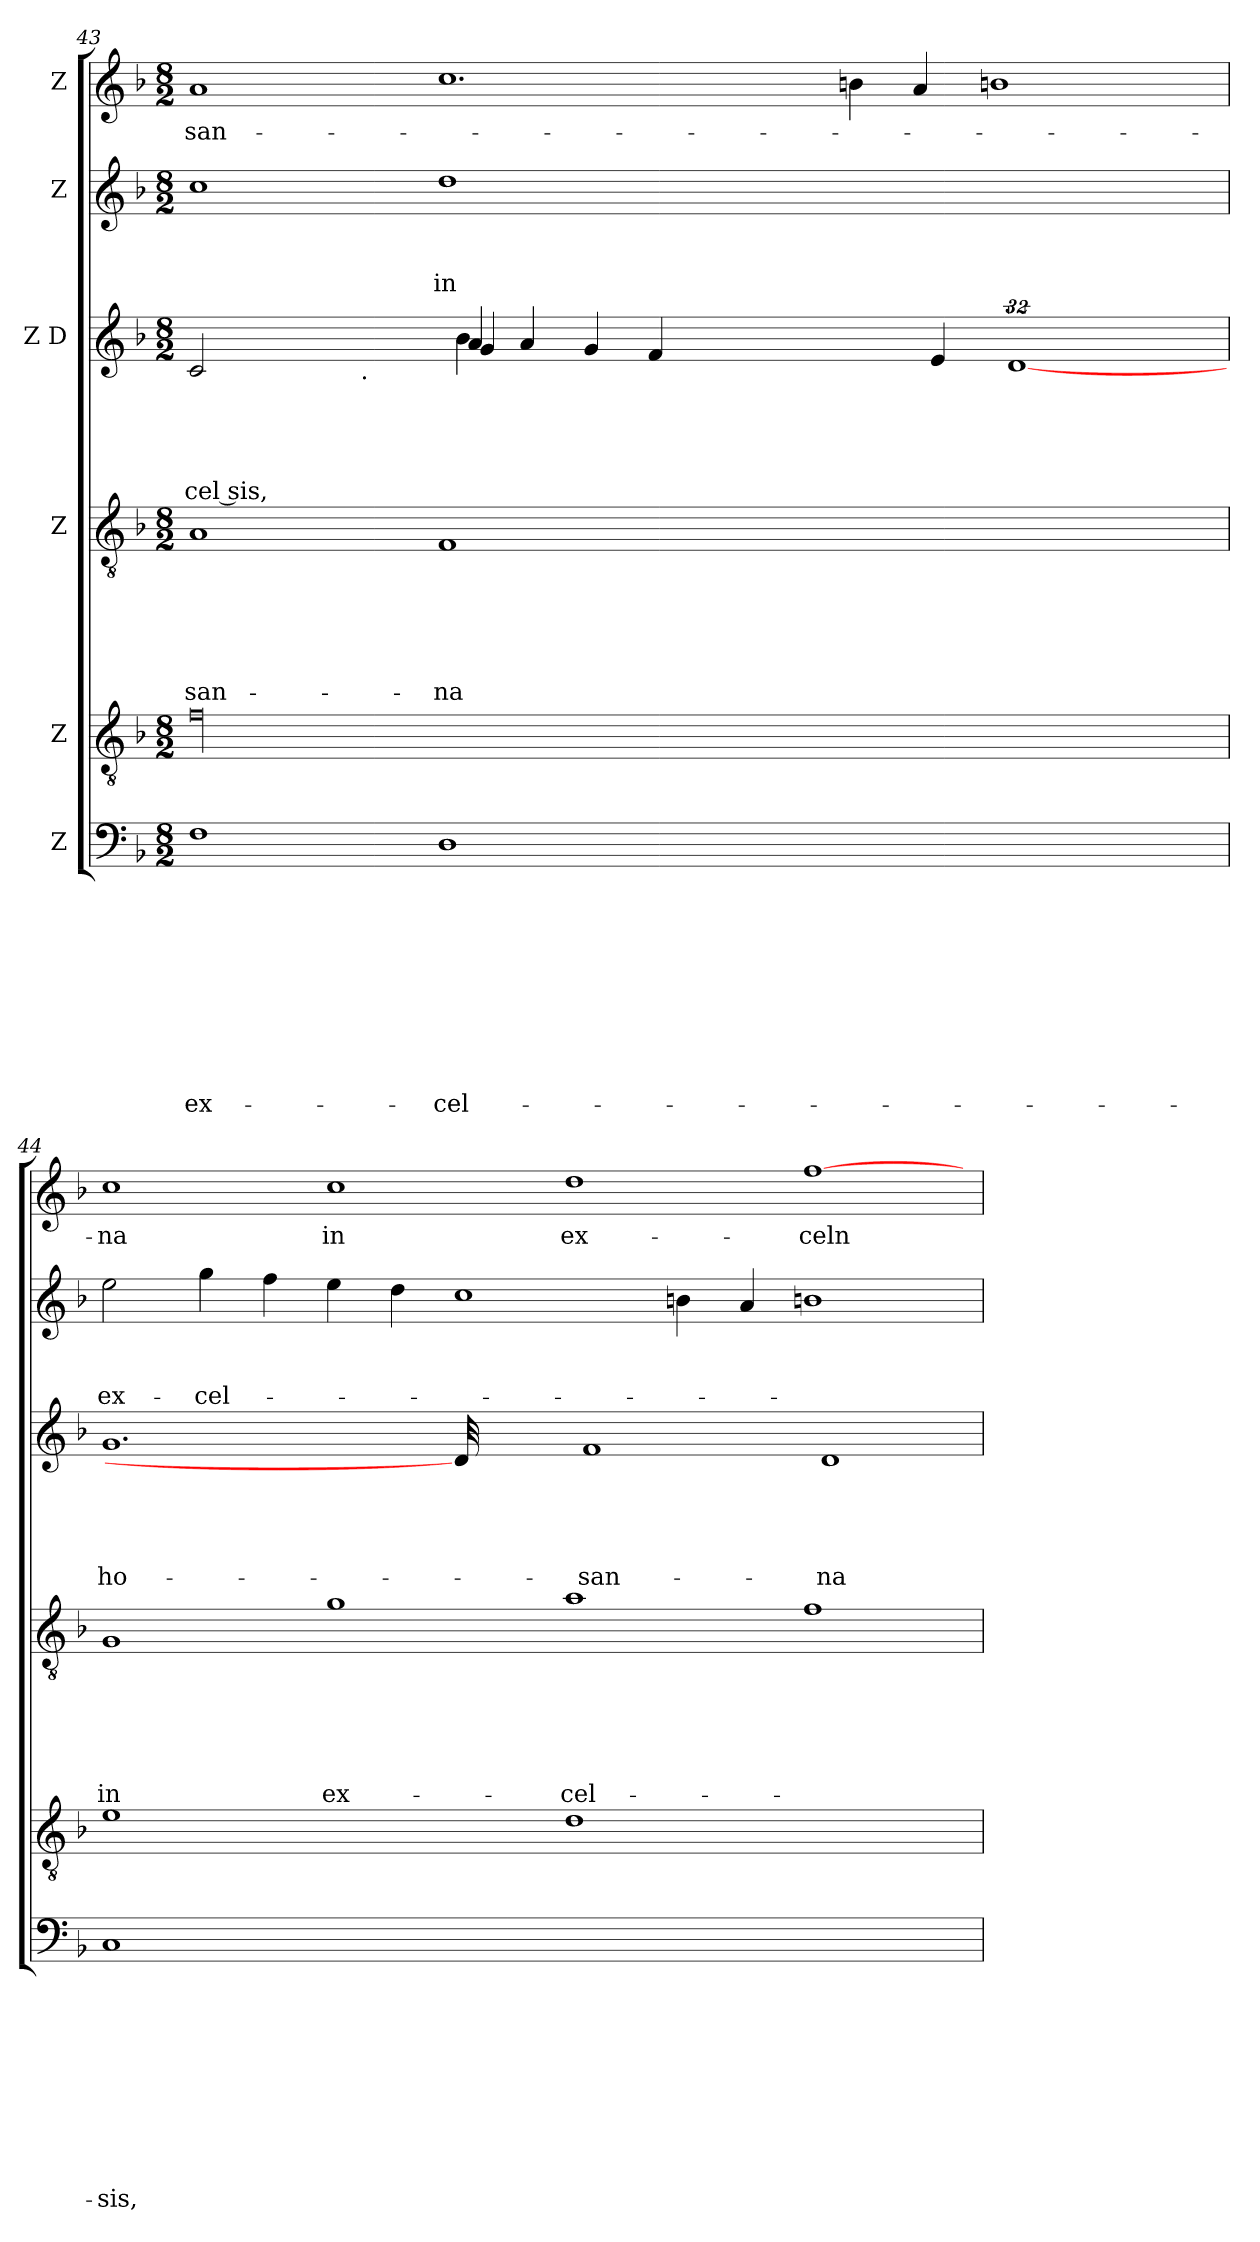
**kern	**text	**text	**text	**text	**text	**text	**text	**text	**text	**text	**kern	**kern	**text	**text	**text	**text	**text	**text	**kern	**text	**text	**text	**text	**text	**kern	**text	**text	**text	**kern	**text
*part6	*part6	*part6	*part6	*part6	*part6	*part6	*part6	*part6	*part6	*part6	*part5	*part4	*part4	*part4	*part4	*part4	*part4	*part4	*part3	*part3	*part3	*part3	*part3	*part3	*part2	*part2	*part2	*part2	*part1	*part1
*staff6	*staff6	*staff6	*staff6	*staff6	*staff6	*staff6	*staff6	*staff6	*staff6	*staff6	*staff5	*staff4	*staff4	*staff4	*staff4	*staff4	*staff4	*staff4	*staff3	*staff3	*staff3	*staff3	*staff3	*staff3	*staff2	*staff2	*staff2	*staff2	*staff1	*staff1
*I"Z	*	*	*	*	*	*	*	*	*	*	*I"Z	*I"Z	*	*	*	*	*	*	*I"Z D	*	*	*	*	*	*I"Z	*	*	*	*I"Z	*
*clefF4	*	*	*	*	*	*	*	*	*	*	*clefGv2	*clefGv2	*	*	*	*	*	*	*clefG2	*	*	*	*	*	*clefG2	*	*	*	*clefG2	*
*k[b-]	*	*	*	*	*	*	*	*	*	*	*k[b-]	*k[b-]	*	*	*	*	*	*	*k[b-]	*	*	*	*	*	*k[b-]	*	*	*	*k[b-]	*
*F:	*	*	*	*	*	*	*	*	*	*	*F:	*F:	*	*	*	*	*	*	*F:	*	*	*	*	*	*F:	*	*	*	*F:	*
*M8/2	*	*	*	*	*	*	*	*	*	*	*M8/2	*M8/2	*	*	*	*	*	*	*M8/2	*	*	*	*	*	*M8/2	*	*	*	*M8/2	*
=43	=43	=43	=43	=43	=43	=43	=43	=43	=43	=43	=43	=43	=43	=43	=43	=43	=43	=43	=43	=43	=43	=43	=43	=43	=43	=43	=43	=43	=43	=43
!	!	!	!	!	!	!	!	!	!	!LO:LY:b:rj	!	!	!	!	!	!	!	!LO:LY:b	!	!	!	!	!	!LO:LY:b	!	!	!	!	!	!LO:LY:b
*	*	*	*	*	*	*	*	*	*	*	*	*	*	*	*	*	*	*	*^	*	*	*	*	*	*	*	*	*	*	*
*	*	*	*	*	*	*	*	*	*	*	*	*	*	*	*	*	*	*	*	*^	*	*	*	*	*	*	*	*	*	*	*
1F	.	.	.	.	.	.	.	.	.	ex-	00f	1A	.	.	.	.	.	-san-	2c/	32ryy	32ryy	.	.	.	.	-cel sis,	1cc	.	.	.	1a	-san-
.	.	.	.	.	.	.	.	.	.	.	.	.	.	.	.	.	.	.	.	1ryy	1ryy	.	.	.	.	.	.	.	.	.	.	.
.	.	.	.	.	.	.	.	.	.	.	.	.	.	.	.	.	.	.	8ryy	.	.	.	.	.	.	.	.	.	.	.	.	.
.	.	.	.	.	.	.	.	.	.	.	.	.	.	.	.	.	.	.	32ryy	.	.	.	.	.	.	.	.	.	.	.	.	.
!	!	!	!	!	!	!	!	!	!	!	!	!	!	!	!	!	!	!	!LO:TX:b:t=.	!	!	!	!	!	!	!	!	!	!	!	!	!
.	.	.	.	.	.	.	.	.	.	.	.	.	.	.	.	.	.	.	4.ryy	.	.	.	.	.	.	.	.	.	.	.	.	.
!	!	!	!	!	!	!	!	!	!	!LO:LY:b:rj	!	!	!	!	!	!	!	!LO:LY:b	!	!	!	!	!	!	!	!	!	!	!	!LO:LY:b	!	!
1D	.	.	.	.	.	.	.	.	.	-cel-	.	1F	.	.	.	.	.	-na	.	.	.	.	.	.	.	.	1dd	.	.	in	1.cc	.
.	.	.	.	.	.	.	.	.	.	.	.	.	.	.	.	.	.	.	4b-\	4a/	4g/	.	.	.	.	.	.	.	.	.	.	.
.	.	.	.	.	.	.	.	.	.	.	.	.	.	.	.	.	.	.	1ryy	1ryy	4a/	.	.	.	.	.	.	.	.	.	.	.
.	.	.	.	.	.	.	.	.	.	.	.	.	.	.	.	.	.	.	.	.	4g/	.	.	.	.	.	.	.	.	.	.	.
.	.	.	.	.	.	.	.	.	.	.	.	.	.	.	.	.	.	.	.	.	4f/	.	.	.	.	.	.	.	.	.	.	.
0ryy	.	.	.	.	.	.	.	.	.	.	.	0ryy	.	.	.	.	.	.	.	.	.	.	.	.	.	.	0ryy	.	.	.	.	.
.	.	.	.	.	.	.	.	.	.	.	.	.	.	.	.	.	.	.	.	.	2.ryy	.	.	.	.	.	.	.	.	.	.	.
.	.	.	.	.	.	.	.	.	.	.	.	.	.	.	.	.	.	.	1ryy	1ryy	.	.	.	.	.	.	.	.	.	.	.	.
.	.	.	.	.	.	.	.	.	.	.	.	.	.	.	.	.	.	.	.	.	.	.	.	.	.	.	.	.	.	.	4bn\	.
.	.	.	.	.	.	.	.	.	.	.	.	.	.	.	.	.	.	.	.	.	.	.	.	.	.	.	.	.	.	.	4a/	.
.	.	.	.	.	.	.	.	.	.	.	.	.	.	.	.	.	.	.	.	.	4e/	.	.	.	.	.	.	.	.	.	.	.
.	.	.	.	.	.	.	.	.	.	.	.	.	.	.	.	.	.	.	.	.	.	.	.	.	.	.	.	.	.	.	1bn	.
.	.	.	.	.	.	.	.	.	.	.	.	.	.	.	.	.	.	.	.	.	[32%31d	.	.	.	.	.	.	.	.	.	.	.
.	.	.	.	.	.	.	.	.	.	.	.	.	.	.	.	.	.	.	2ryy	2ryy	.	.	.	.	.	.	.	.	.	.	.	.
.	.	.	.	.	.	.	.	.	.	.	.	.	.	.	.	.	.	.	8..ryy	8..ryy	.	.	.	.	.	.	.	.	.	.	.	.
*	*	*	*	*	*	*	*	*	*	*	*	*	*	*	*	*	*	*	*	*v	*v	*	*	*	*	*	*	*	*	*	*	*
=44	=44	=44	=44	=44	=44	=44	=44	=44	=44	=44	=44	=44	=44	=44	=44	=44	=44	=44	=44	=44	=44	=44	=44	=44	=44	=44	=44	=44	=44	=44	=44
!	!	!	!	!	!	!	!	!	!	!LO:LY:b	!	!	!	!	!	!	!	!LO:LY:b	!	!	!	!	!	!	!LO:LY:b	!	!	!	!LO:LY:b	!	!LO:LY:b
*	*	*	*	*	*	*	*	*	*	*	*	*	*	*	*	*	*	*	*v	*v	*	*	*	*	*	*	*	*	*	*	*
1C	.	.	.	.	.	.	.	.	.	-sis,	1e	1G	.	.	.	.	.	in	1.g	.	.	.	.	ho-	2ee\	.	.	ex-	1cc	-na
!	!	!	!	!	!	!	!	!	!	!	!	!	!	!	!	!	!	!	!	!	!	!	!	!	!	!	!	!LO:LY:b	!	!
.	.	.	.	.	.	.	.	.	.	.	.	.	.	.	.	.	.	.	.	.	.	.	.	.	4gg\	.	.	-cel-	.	.
.	.	.	.	.	.	.	.	.	.	.	.	.	.	.	.	.	.	.	.	.	.	.	.	.	4ff\	.	.	.	.	.
!	!	!	!	!	!	!	!	!	!	!	!	!	!	!	!	!	!	!LO:LY:b	!	!	!	!	!	!	!	!	!	!	!	!LO:LY:b
0ryy	.	.	.	.	.	.	.	.	.	.	1ryy	1g	.	.	.	.	.	ex-	.	.	.	.	.	.	4ee\	.	.	.	1cc	in
.	.	.	.	.	.	.	.	.	.	.	.	.	.	.	.	.	.	.	.	.	.	.	.	.	4dd\	.	.	.	.	.
.	.	.	.	.	.	.	.	.	.	.	.	.	.	.	.	.	.	.	32d]	.	.	.	.	.	1cc	.	.	.	.	.
.	.	.	.	.	.	.	.	.	.	.	.	.	.	.	.	.	.	.	2ryy	.	.	.	.	.	.	.	.	.	.	.
!	!	!	!	!	!	!	!	!	!	!	!	!	!	!	!	!	!	!LO:LY:b	!	!	!	!	!	!	!	!	!	!	!	!LO:LY:b
.	.	.	.	.	.	.	.	.	.	.	1d	1a	.	.	.	.	.	-cel-	.	.	.	.	.	.	.	.	.	.	1dd	ex-
!	!	!	!	!	!	!	!	!	!	!	!	!	!	!	!	!	!	!	!	!	!	!	!	!LO:LY:b	!	!	!	!	!	!
.	.	.	.	.	.	.	.	.	.	.	.	.	.	.	.	.	.	.	1f	.	.	.	.	-san-	.	.	.	.	.	.
.	.	.	.	.	.	.	.	.	.	.	.	.	.	.	.	.	.	.	.	.	.	.	.	.	4bn\	.	.	.	.	.
.	.	.	.	.	.	.	.	.	.	.	.	.	.	.	.	.	.	.	.	.	.	.	.	.	4a/	.	.	.	.	.
!	!	!	!	!	!	!	!	!	!	!	!	!	!	!	!	!	!	!	!	!	!	!	!	!	!	!	!	!	!	!LO:LY:b:rj
1ryy	.	.	.	.	.	.	.	.	.	.	1ryy	1f	.	.	.	.	.	.	.	.	.	.	.	.	1bn	.	.	.	[>1ff	-celn-
!	!	!	!	!	!	!	!	!	!	!	!	!	!	!	!	!	!	!	!	!	!	!	!	!LO:LY:b	!	!	!	!	!	!
.	.	.	.	.	.	.	.	.	.	.	.	.	.	.	.	.	.	.	1d	.	.	.	.	-na	.	.	.	.	.	.
32ryy	.	.	.	.	.	.	.	.	.	.	32ryy	32ryy	.	.	.	.	.	.	.	.	.	.	.	.	32ryy	.	.	.	32ryy	.
=	=	=	=	=	=	=	=	=	=	=	=	=	=	=	=	=	=	=	=	=	=	=	=	=	=	=	=	=	=	=
*-	*-	*-	*-	*-	*-	*-	*-	*-	*-	*-	*-	*-	*-	*-	*-	*-	*-	*-	*-	*-	*-	*-	*-	*-	*-	*-	*-	*-	*-	*-
